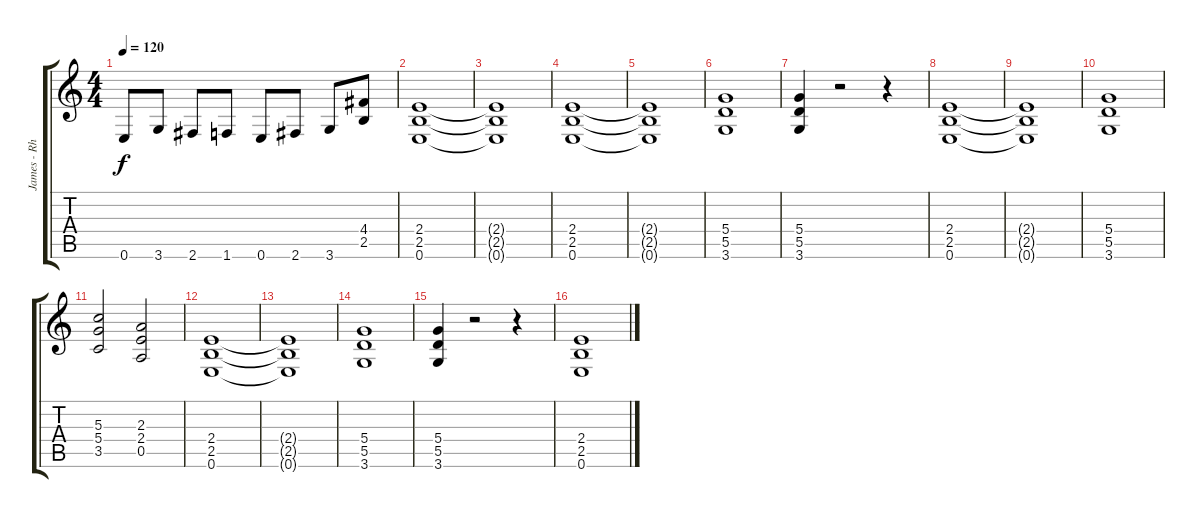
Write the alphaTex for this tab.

\track ("James - Rhythm" "James - Rh") {instrument distortionguitar}
\staff {score tabs}
\tuning (E4 B3 G3 D3 A2 E2) {hide}
\ts (4 4)
\tempo 120
\clef g2
\ks c
0.6.8{dy f} 3.6.8 2.6.8 1.6.8 0.6.8 2.6.8 3.6.8 (4.4 2.5).8 |
(2.4 2.5 0.6).1 |
(2.4{t} 2.5{t} 0.6{t}).1 |
(2.4 2.5 0.6).1 |
(2.4{t} 2.5{t} 0.6{t}).1 |
(5.4 5.5 3.6).1 |
(5.4 5.5 3.6).4 r.2 r.4 |
(2.4 2.5 0.6).1 |
(2.4{t} 2.5{t} 0.6{t}).1 |
(5.4 5.5 3.6).1 |
(5.3 5.4 3.5).2 (2.3 2.4 0.5).2 |
(2.4 2.5 0.6).1 |
(2.4{t} 2.5{t} 0.6{t}).1 |
(5.4 5.5 3.6).1 |
(5.4 5.5 3.6).4 r.2 r.4 |
(2.4 2.5 0.6).1
